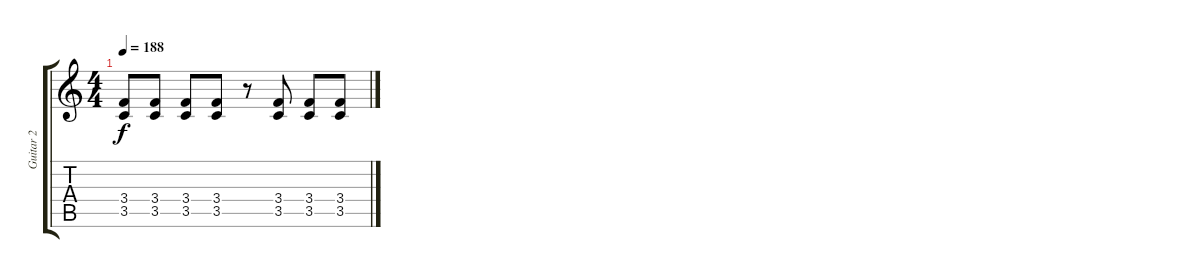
\track ("Guitar 2" "Guitar 2") {instrument overdrivenguitar}
\staff {score tabs}
\tuning (E4 B3 G3 D3 A2 E2) {hide}
\ts (4 4)
\tempo 188
\clef g2
\ks c
(3.4 3.5).8{dy f} (3.4 3.5).8 (3.4 3.5).8 (3.4 3.5).8 r.8 (3.4 3.5).8 (3.4 3.5).8 (3.4 3.5).8
